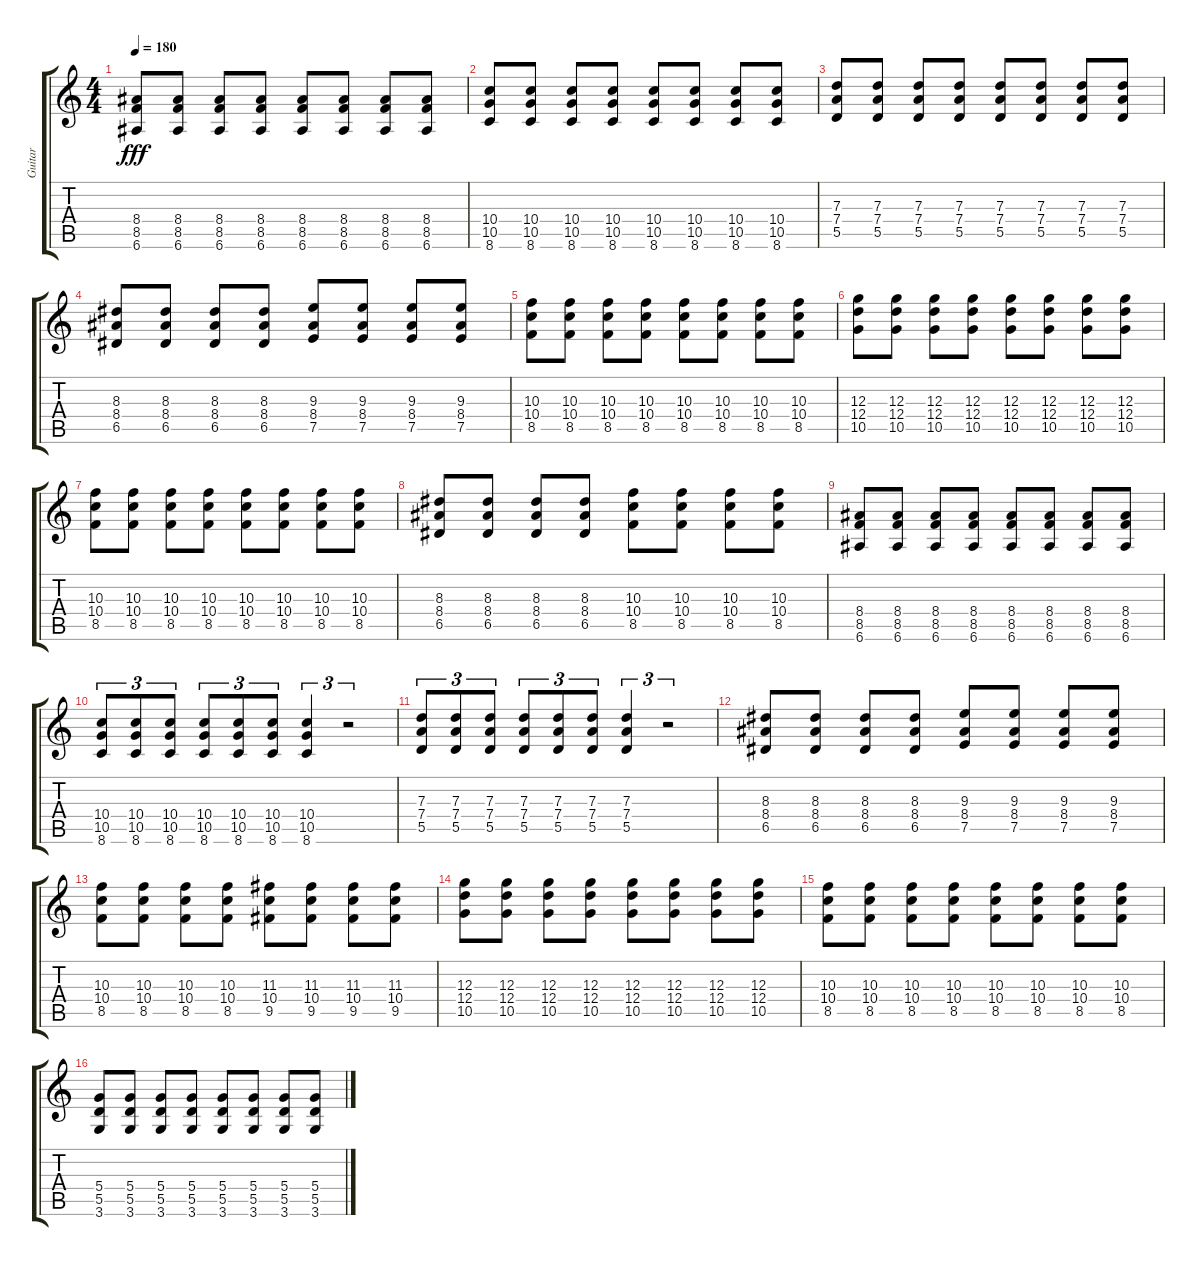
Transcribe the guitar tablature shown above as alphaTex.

\track ("Guitar" "Guitar") {instrument distortionguitar}
\staff {score tabs}
\tuning (E4 B3 G3 D3 A2 E2) {hide}
\ts (4 4)
\tempo 180
\clef g2
\ks c
(8.4 8.5 6.6).8{dy fff} (8.4 8.5 6.6).8 (8.4 8.5 6.6).8 (8.4 8.5 6.6).8 (8.4 8.5 6.6).8 (8.4 8.5 6.6).8 (8.4 8.5 6.6).8 (8.4 8.5 6.6).8 |
(10.4 10.5 8.6).8 (10.4 10.5 8.6).8 (10.4 10.5 8.6).8 (10.4 10.5 8.6).8 (10.4 10.5 8.6).8 (10.4 10.5 8.6).8 (10.4 10.5 8.6).8 (10.4 10.5 8.6).8 |
(7.3 7.4 5.5).8 (7.3 7.4 5.5).8 (7.3 7.4 5.5).8 (7.3 7.4 5.5).8 (7.3 7.4 5.5).8 (7.3 7.4 5.5).8 (7.3 7.4 5.5).8 (7.3 7.4 5.5).8 |
(8.3 8.4 6.5).8 (8.3 8.4 6.5).8 (8.3 8.4 6.5).8 (8.3 8.4 6.5).8 (9.3 8.4 7.5).8 (9.3 8.4 7.5).8 (9.3 8.4 7.5).8 (9.3 8.4 7.5).8 |
(10.3 10.4 8.5).8 (10.3 10.4 8.5).8 (10.3 10.4 8.5).8 (10.3 10.4 8.5).8 (10.3 10.4 8.5).8 (10.3 10.4 8.5).8 (10.3 10.4 8.5).8 (10.3 10.4 8.5).8 |
(12.3 12.4 10.5).8 (12.3 12.4 10.5).8 (12.3 12.4 10.5).8 (12.3 12.4 10.5).8 (12.3 12.4 10.5).8 (12.3 12.4 10.5).8 (12.3 12.4 10.5).8 (12.3 12.4 10.5).8 |
(10.3 10.4 8.5).8 (10.3 10.4 8.5).8 (10.3 10.4 8.5).8 (10.3 10.4 8.5).8 (10.3 10.4 8.5).8 (10.3 10.4 8.5).8 (10.3 10.4 8.5).8 (10.3 10.4 8.5).8 |
(8.3 8.4 6.5).8 (8.3 8.4 6.5).8 (8.3 8.4 6.5).8 (8.3 8.4 6.5).8 (10.3 10.4 8.5).8 (10.3 10.4 8.5).8 (10.3 10.4 8.5).8 (10.3 10.4 8.5).8 |
(8.4 8.5 6.6).8 (8.4 8.5 6.6).8 (8.4 8.5 6.6).8 (8.4 8.5 6.6).8 (8.4 8.5 6.6).8 (8.4 8.5 6.6).8 (8.4 8.5 6.6).8 (8.4 8.5 6.6).8 |
(10.4 10.5 8.6).8{tu (3 2)} (10.4 10.5 8.6).8{tu (3 2)} (10.4 10.5 8.6).8{tu (3 2)} (10.4 10.5 8.6).8{tu (3 2)} (10.4 10.5 8.6).8{tu (3 2)} (10.4 10.5 8.6).8{tu (3 2)} (10.4 10.5 8.6).4{tu (3 2)} r.2{tu (3 2)} |
(7.3 7.4 5.5).8{tu (3 2)} (7.3 7.4 5.5).8{tu (3 2)} (7.3 7.4 5.5).8{tu (3 2)} (7.3 7.4 5.5).8{tu (3 2)} (7.3 7.4 5.5).8{tu (3 2)} (7.3 7.4 5.5).8{tu (3 2)} (7.3 7.4 5.5).4{tu (3 2)} r.2{tu (3 2)} |
(8.3 8.4 6.5).8 (8.3 8.4 6.5).8 (8.3 8.4 6.5).8 (8.3 8.4 6.5).8 (9.3 8.4 7.5).8 (9.3 8.4 7.5).8 (9.3 8.4 7.5).8 (9.3 8.4 7.5).8 |
(10.3 10.4 8.5).8 (10.3 10.4 8.5).8 (10.3 10.4 8.5).8 (10.3 10.4 8.5).8 (11.3 10.4 9.5).8 (11.3 10.4 9.5).8 (11.3 10.4 9.5).8 (11.3 10.4 9.5).8 |
(12.3 12.4 10.5).8 (12.3 12.4 10.5).8 (12.3 12.4 10.5).8 (12.3 12.4 10.5).8 (12.3 12.4 10.5).8 (12.3 12.4 10.5).8 (12.3 12.4 10.5).8 (12.3 12.4 10.5).8 |
(10.3 10.4 8.5).8 (10.3 10.4 8.5).8 (10.3 10.4 8.5).8 (10.3 10.4 8.5).8 (10.3 10.4 8.5).8 (10.3 10.4 8.5).8 (10.3 10.4 8.5).8 (10.3 10.4 8.5).8 |
(5.4 5.5 3.6).8 (5.4 5.5 3.6).8 (5.4 5.5 3.6).8 (5.4 5.5 3.6).8 (5.4 5.5 3.6).8 (5.4 5.5 3.6).8 (5.4 5.5 3.6).8 (5.4 5.5 3.6).8
